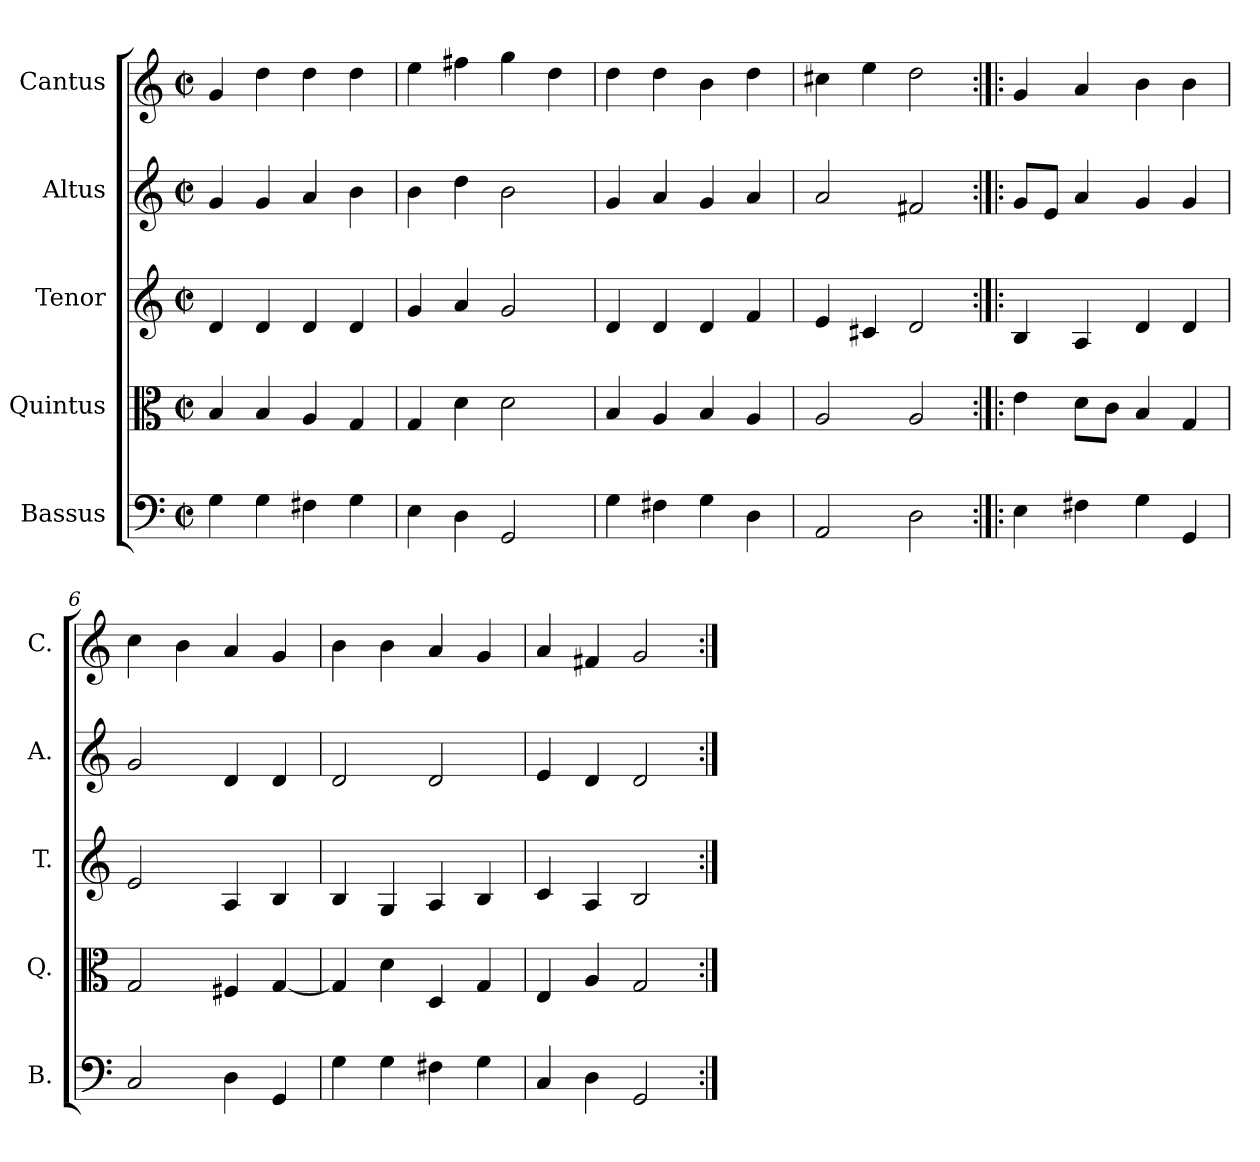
**kern	**kern	**kern	**kern	**kern
*part5	*part4	*part3	*part2	*part1
*staff5	*staff4	*staff3	*staff2	*staff1
*I"Bassus	*I"Quintus	*I"Tenor	*I"Altus	*I"Cantus
*I'B.	*I'Q.	*I'T.	*I'A.	*I'C.
*clefF4	*clefC3	*clefG2	*clefG2	*clefG2
*k[]	*k[]	*k[]	*k[]	*k[]
*C:	*C:	*C:	*C:	*C:
*M2/2	*M2/2	*M2/2	*M2/2	*M2/2
*met(c|)	*met(c|)	*met(c|)	*met(c|)	*met(c|)
=1	=1	=1	=1	=1
4G\	4B/	4d/	4g/	4g/
4G\	4B/	4d/	4g/	4dd\
4F#X\	4A/	4d/	4a/	4dd\
4G\	4G/	4d/	4b\	4dd\
=2	=2	=2	=2	=2
4E\	4G/	4g/	4b\	4ee\
4D\	4d\	4a/	4dd\	4ff#X\
2GG/	2d\	2g/	2b\	4gg\
.	.	.	.	4dd\
=3	=3	=3	=3	=3
4G\	4B/	4d/	4g/	4dd\
4F#X\	4A/	4d/	4a/	4dd\
4G\	4B/	4d/	4g/	4b\
4D\	4A/	4f/	4a/	4dd\
=4	=4	=4	=4	=4
2AA/	2A/	4e/	2a/	4cc#X\
.	.	4c#X/	.	4ee\
2D\	2A/	2d/	2f#X/	2dd\
=5:|!|:	=5:|!|:	=5:|!|:	=5:|!|:	=5:|!|:
4E\	4e\	4B/	8g/L	4g/
.	.	.	8e/J	.
4F#X\	8d\L	4A/	4a/	4a/
.	8c\J	.	.	.
4G\	4B/	4d/	4g/	4b\
4GG/	4G/	4d/	4g/	4b\
=6	=6	=6	=6	=6
2C/	2G/	2e/	2g/	4cc\
.	.	.	.	4b\
4D\	4F#X/	4A/	4d/	4a/
4GG/	[4G/	4B/	4d/	4g/
=7	=7	=7	=7	=7
4G\	4G/]	4B/	2d/	4b\
4G\	4d\	4G/	.	4b\
4F#X\	4D/	4A/	2d/	4a/
4G\	4G/	4B/	.	4g/
=8	=8	=8	=8	=8
4C/	4E/	4c/	4e/	4a/
4D\	4A/	4A/	4d/	4f#X/
2GG/	2G/	2B/	2d/	2g/
=:|!	=:|!	=:|!	=:|!	=:|!
*-	*-	*-	*-	*-
